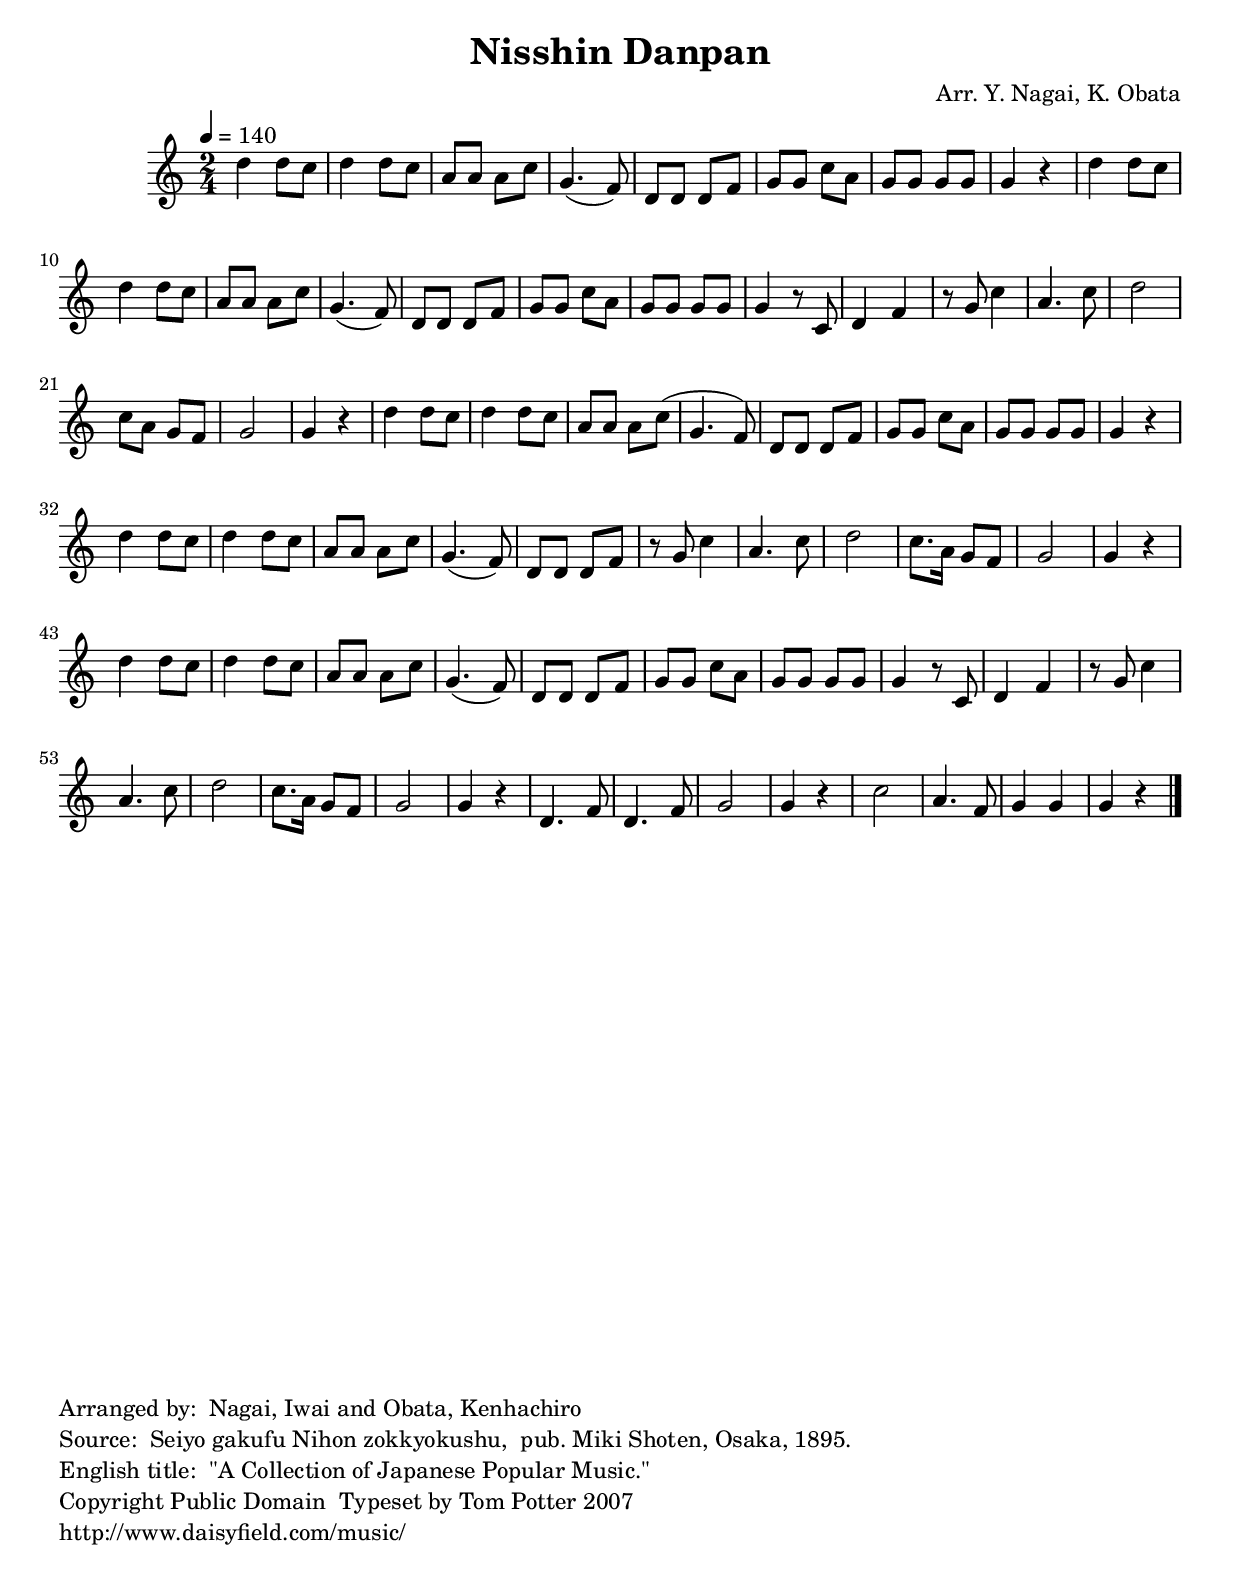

\version "2.12.0"

tsfooter = \markup { 
\column {
  \line {"Arranged by:  Nagai, Iwai and Obata, Kenhachiro"} 
  \line {"Source:  Seiyo gakufu Nihon zokkyokushu,  pub. Miki Shoten, Osaka, 1895."}
  \line {"English title:  \"A Collection of Japanese Popular Music.\""}
  \line {"Copyright Public Domain  Typeset by Tom Potter 2007"}
  \line {"http://www.daisyfield.com/music/"}
}
}

\paper {
  top-margin = 2 \cm
  bottom-margin = 2 \cm
  oddFooterMarkup = \tsfooter  
}

\header {
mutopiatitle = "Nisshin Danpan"
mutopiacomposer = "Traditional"
%mutopiapoet = ""
%mutopiaopus = ""
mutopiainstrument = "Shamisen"
%date = ""
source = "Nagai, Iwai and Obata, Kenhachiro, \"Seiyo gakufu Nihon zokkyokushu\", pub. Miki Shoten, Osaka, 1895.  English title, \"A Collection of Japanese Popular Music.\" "
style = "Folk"
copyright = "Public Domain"
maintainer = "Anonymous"
%maintainerEmail = ""
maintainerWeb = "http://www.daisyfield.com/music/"
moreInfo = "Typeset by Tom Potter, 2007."  

title = "Nisshin Danpan"
%subtitle = "Victory Song"
arranger = "Arr. Y. Nagai, K. Obata"
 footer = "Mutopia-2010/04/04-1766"
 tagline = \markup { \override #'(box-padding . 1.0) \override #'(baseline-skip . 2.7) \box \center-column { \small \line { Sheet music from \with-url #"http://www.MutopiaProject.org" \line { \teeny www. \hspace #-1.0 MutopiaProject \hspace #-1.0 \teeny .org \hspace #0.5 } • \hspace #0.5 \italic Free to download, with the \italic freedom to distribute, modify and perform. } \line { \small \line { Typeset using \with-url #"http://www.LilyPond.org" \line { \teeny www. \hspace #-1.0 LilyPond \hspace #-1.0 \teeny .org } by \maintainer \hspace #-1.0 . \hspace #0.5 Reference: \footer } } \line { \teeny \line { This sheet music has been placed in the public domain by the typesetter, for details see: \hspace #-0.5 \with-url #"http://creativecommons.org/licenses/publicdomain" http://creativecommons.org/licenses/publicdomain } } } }
}

shamisenOne =  {
% 1
    d''4 d''8 [ c''8 ] | 
% 2
    d''4 d''8 [ c''8 ] | 
% 3
    a'8 [ a'8 ] a'8 [ c''8 ] | 
% 4
    g'4. ( f'8 ) | 
% 5
    d'8 [ d'8 ] d'8 [ f'8 ] | 
% 6
    g'8 [ g'8 ] c''8 [ a'8 ] | 
% 7
    g'8 [ g'8 ] g'8 [ g'8 ] | 
% 8
    g'4 r4 | 
% 9
    d''4 d''8 [ c''8 ] | 
\barNumberCheck #10
    d''4 d''8 [ c''8 ] | 
% 11
    a'8 [ a'8 ] a'8 [ c''8 ] | 
% 12
    g'4. ( f'8 ) | 
% 13
    d'8 [ d'8 ] d'8 [ f'8 ] | 
% 14
    g'8 [ g'8 ] c''8 [ a'8 ] | 
% 15
    g'8 [ g'8 ] g'8 [ g'8 ] | 
% 16
    g'4 r8 c'8 | 
% 17
    d'4 f'4 | 
% 18
    r8 g'8 c''4 | 
% 19
    a'4. c''8 | 
\barNumberCheck #20
    d''2 | 
% 21
    c''8 [ a'8 ] g'8 [ f'8 ] | 
% 22
    g'2 | 
% 23
    g'4 r4 | 
% 24
    d''4 d''8 [ c''8 ] | 
% 25
    d''4 d''8 [ c''8 ] | 
% 26
    a'8 [ a'8 ] a'8 [ c''8 ( ] | 
% 27
    g'4. f'8 ) | 
% 28
    d'8 [ d'8 ] d'8 [ f'8 ] | 
% 29
    g'8 [ g'8 ] c''8 [ a'8 ] | 
\barNumberCheck #30
    g'8 [ g'8 ] g'8 [ g'8 ] | 
% 31
    g'4 r4 | 
% 32
    d''4 d''8 [ c''8 ] | 
% 33
    d''4 d''8 [ c''8 ] | 
% 34
    a'8 [ a'8 ] a'8 [ c''8 ] | 
% 35
    g'4. ( f'8 ) | 
% 36
    d'8 [ d'8 ] d'8 [ f'8 ] | 
% 37
    r8 g'8 c''4 | 
% 38
    a'4. c''8 | 
% 39
    d''2 | 
\barNumberCheck #40
    c''8. [ a'16 ] g'8 [ f'8 ] | 
% 41
    g'2 | 
% 42
    g'4 r4 | 
% 43
    d''4 d''8 [ c''8 ] | 
% 44
    d''4 d''8 [ c''8 ] | 
% 45
    a'8 [ a'8 ] a'8 [ c''8 ] | 
% 46
    g'4. ( f'8 ) | 
% 47
    d'8 [ d'8 ] d'8 [ f'8 ] | 
% 48
    g'8 [ g'8 ] c''8 [ a'8 ] | 
% 49
    g'8 [ g'8 ] g'8 [ g'8 ] | 
\barNumberCheck #50
    g'4 r8 c'8 | 
% 51
    d'4 f'4 | 
% 52
    r8 g'8 c''4 | 
% 53
    a'4. c''8 | 
% 54
    d''2 | 
% 55
    c''8. [ a'16 ] g'8 [ f'8 ] | 
% 56
    g'2 | 
% 57
    g'4 r4 | 
% 58
    d'4. f'8 | 
% 59
    d'4. f'8 | 
\barNumberCheck #60
    g'2 | 
% 61
    g'4 r4 | 
% 62
    c''2 | 
% 63
    a'4. f'8 | 
% 64
    g'4 g'4 | 
% 65
    g'4 r4 
\bar "|."
}

% The score definition
\score  {
\new Staff <<
    \time 2/4 
    \clef "treble"
    \key c \major
    \transposition c
    \tempo  4 = 140
    \set Staff.midiInstrument = "shamisen"
    \shamisenOne
>>

\layout  { }
\midi  { }
}

